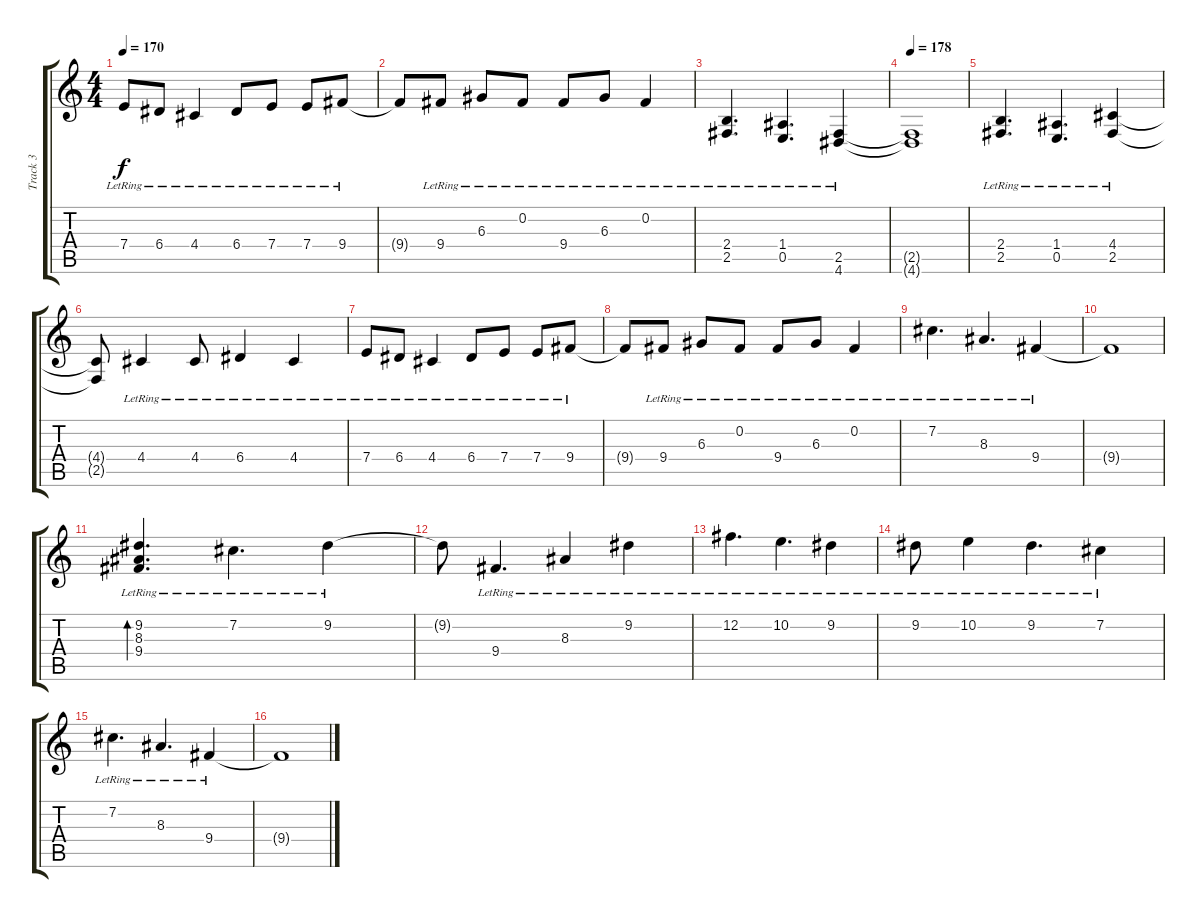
\track ("Track 3" "Track 3") {instrument electricguitarjazz}
\staff {score tabs}
\tuning (B3 Gb3 D3 A2 E2 B1) {hide}
\ts (4 4)
\tempo 170
\clef g2
\ks c
7.4{lr}.8{dy f} 6.4{lr}.8 4.4{lr}.4 6.4{lr}.8 7.4{lr}.8 7.4{lr}.8 9.4{lr}.8 |
9.4{t}.8 9.4{lr}.8 6.3{lr}.8 0.2{lr}.8 9.4{lr}.8 6.3{lr}.8 0.2{lr}.4 |
(2.4{lr} 2.5{lr}).4{d} (1.4{lr} 0.5{lr}).4{d} (2.5{lr} 4.6{lr}).4 |
\tempo 178
(2.5{t} 4.6{t}).1 |
(2.4{lr} 2.5{lr}).4{d} (1.4{lr} 0.5{lr}).4{d} (4.4{lr} 2.5{lr}).4 |
(4.4{t} 2.5{t}).8 4.4{lr}.4 4.4{lr}.8 6.4{lr}.4 4.4{lr}.4 |
7.4{lr}.8 6.4{lr}.8 4.4{lr}.4 6.4{lr}.8 7.4{lr}.8 7.4{lr}.8 9.4{lr}.8 |
9.4{t}.8 9.4{lr}.8 6.3{lr}.8 0.2{lr}.8 9.4{lr}.8 6.3{lr}.8 0.2{lr}.4 |
7.2{lr}.4{d} 8.3{lr}.4{d} 9.4{lr}.4 |
9.4{t}.1 |
(9.2 8.3 9.4{lr}).4{d bd 480} 7.2{lr}.4{d} 9.2{lr}.4 |
9.2{t}.8 9.4{lr}.4{d} 8.3{lr}.4 9.2{lr}.4 |
12.2{lr}.4{d} 10.2{lr}.4{d} 9.2{lr}.4 |
9.2{lr}.8 10.2{lr}.4 9.2{lr}.4{d} 7.2{lr}.4 |
7.2{lr}.4{d} 8.3{lr}.4{d} 9.4{lr}.4 |
9.4{t}.1
